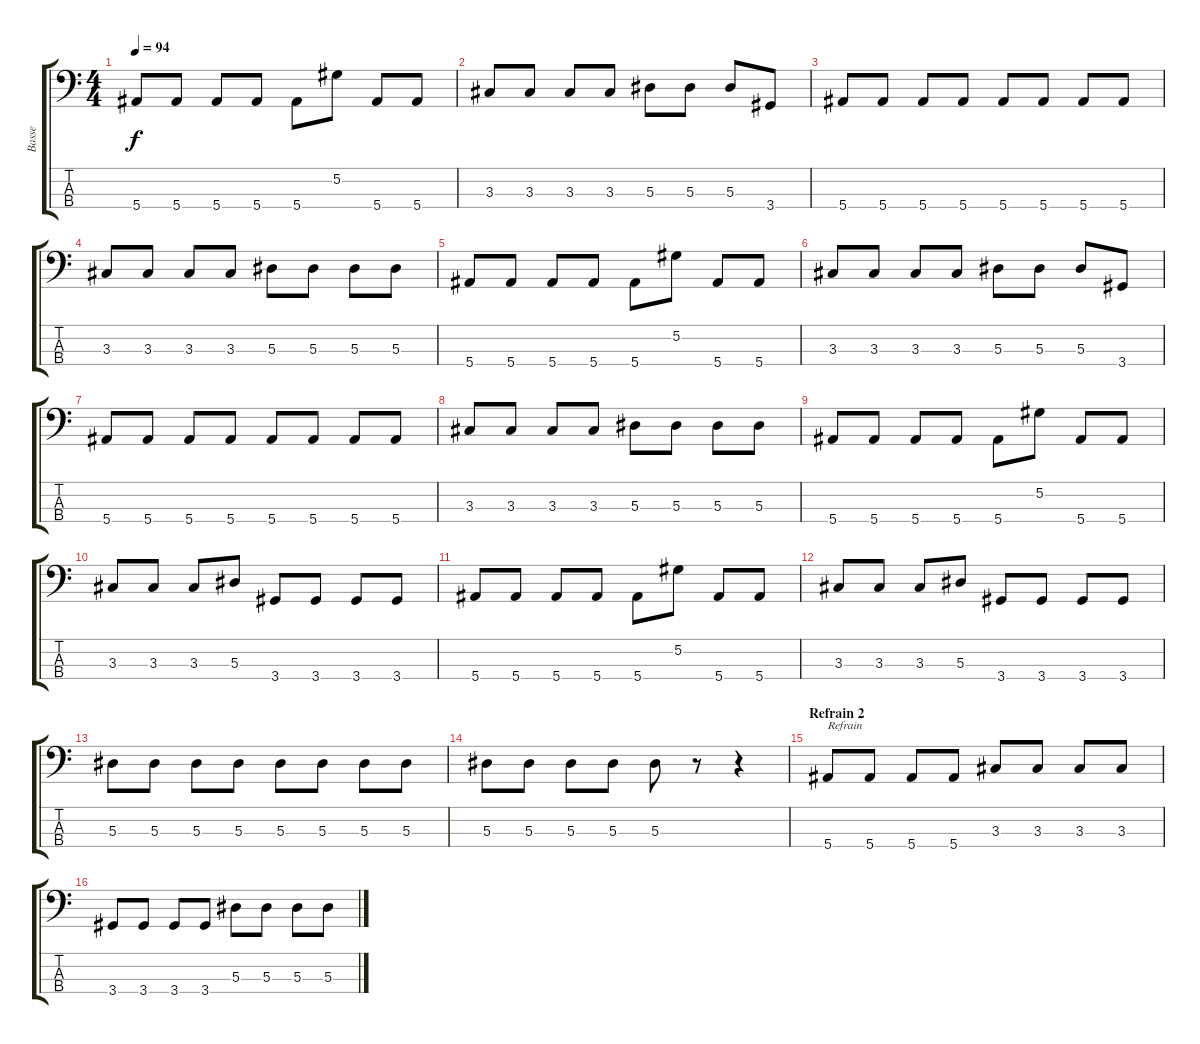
\track ("Basse" "Basse") {instrument electricbassfinger}
\staff {score tabs}
\tuning (Ab2 Eb2 Bb1 F1) {hide}
\ts (4 4)
\tempo 94
\clef f4
\ks c
5.4.8{dy f} 5.4.8 5.4.8 5.4.8 5.4.8 5.2.8 5.4.8 5.4.8 |
3.3.8 3.3.8 3.3.8 3.3.8 5.3.8 5.3.8 5.3.8 3.4.8 |
5.4.8 5.4.8 5.4.8 5.4.8 5.4.8 5.4.8 5.4.8 5.4.8 |
3.3.8 3.3.8 3.3.8 3.3.8 5.3.8 5.3.8 5.3.8 5.3.8 |
5.4.8 5.4.8 5.4.8 5.4.8 5.4.8 5.2.8 5.4.8 5.4.8 |
3.3.8 3.3.8 3.3.8 3.3.8 5.3.8 5.3.8 5.3.8 3.4.8 |
5.4.8 5.4.8 5.4.8 5.4.8 5.4.8 5.4.8 5.4.8 5.4.8 |
3.3.8 3.3.8 3.3.8 3.3.8 5.3.8 5.3.8 5.3.8 5.3.8 |
5.4.8 5.4.8 5.4.8 5.4.8 5.4.8 5.2.8 5.4.8 5.4.8 |
3.3.8 3.3.8 3.3.8 5.3.8 3.4.8 3.4.8 3.4.8 3.4.8 |
5.4.8 5.4.8 5.4.8 5.4.8 5.4.8 5.2.8 5.4.8 5.4.8 |
3.3.8 3.3.8 3.3.8 5.3.8 3.4.8 3.4.8 3.4.8 3.4.8 |
5.3.8 5.3.8 5.3.8 5.3.8 5.3.8 5.3.8 5.3.8 5.3.8 |
5.3.8 5.3.8 5.3.8 5.3.8 5.3.8 r.8 r.4 |
\section ("" "Refrain 2")
5.4.8{txt "Refrain"} 5.4.8 5.4.8 5.4.8 3.3.8 3.3.8 3.3.8 3.3.8 |
3.4.8 3.4.8 3.4.8 3.4.8 5.3.8 5.3.8 5.3.8 5.3.8
